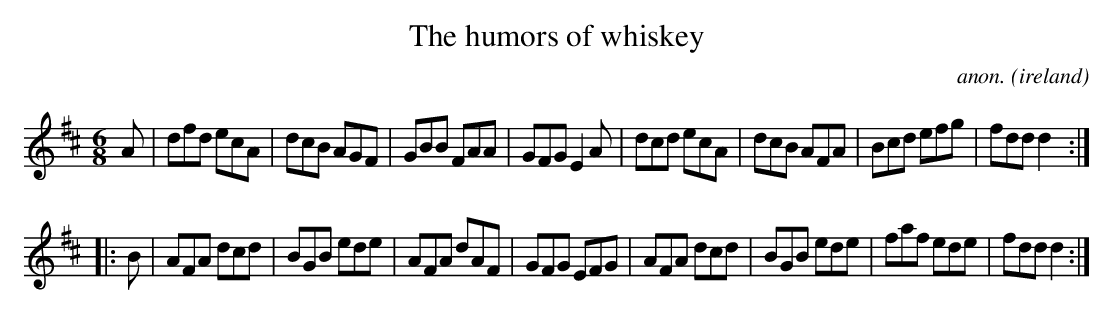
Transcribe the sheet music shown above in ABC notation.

X:1
T:The humors of whiskey
O:ireland
C:anon.
M:6/8
L:1/8
K:D
A|dfd ecA|dcB AGF|GBB FAA|GFG E2A|dcd ecA|dcB AFA|Bcd efg|fdd d2:|
|:B|AFA dcd|BGB ede|AFA dAF|GFG EFG|AFA dcd|BGB ede|faf ede|fdd d2:|
